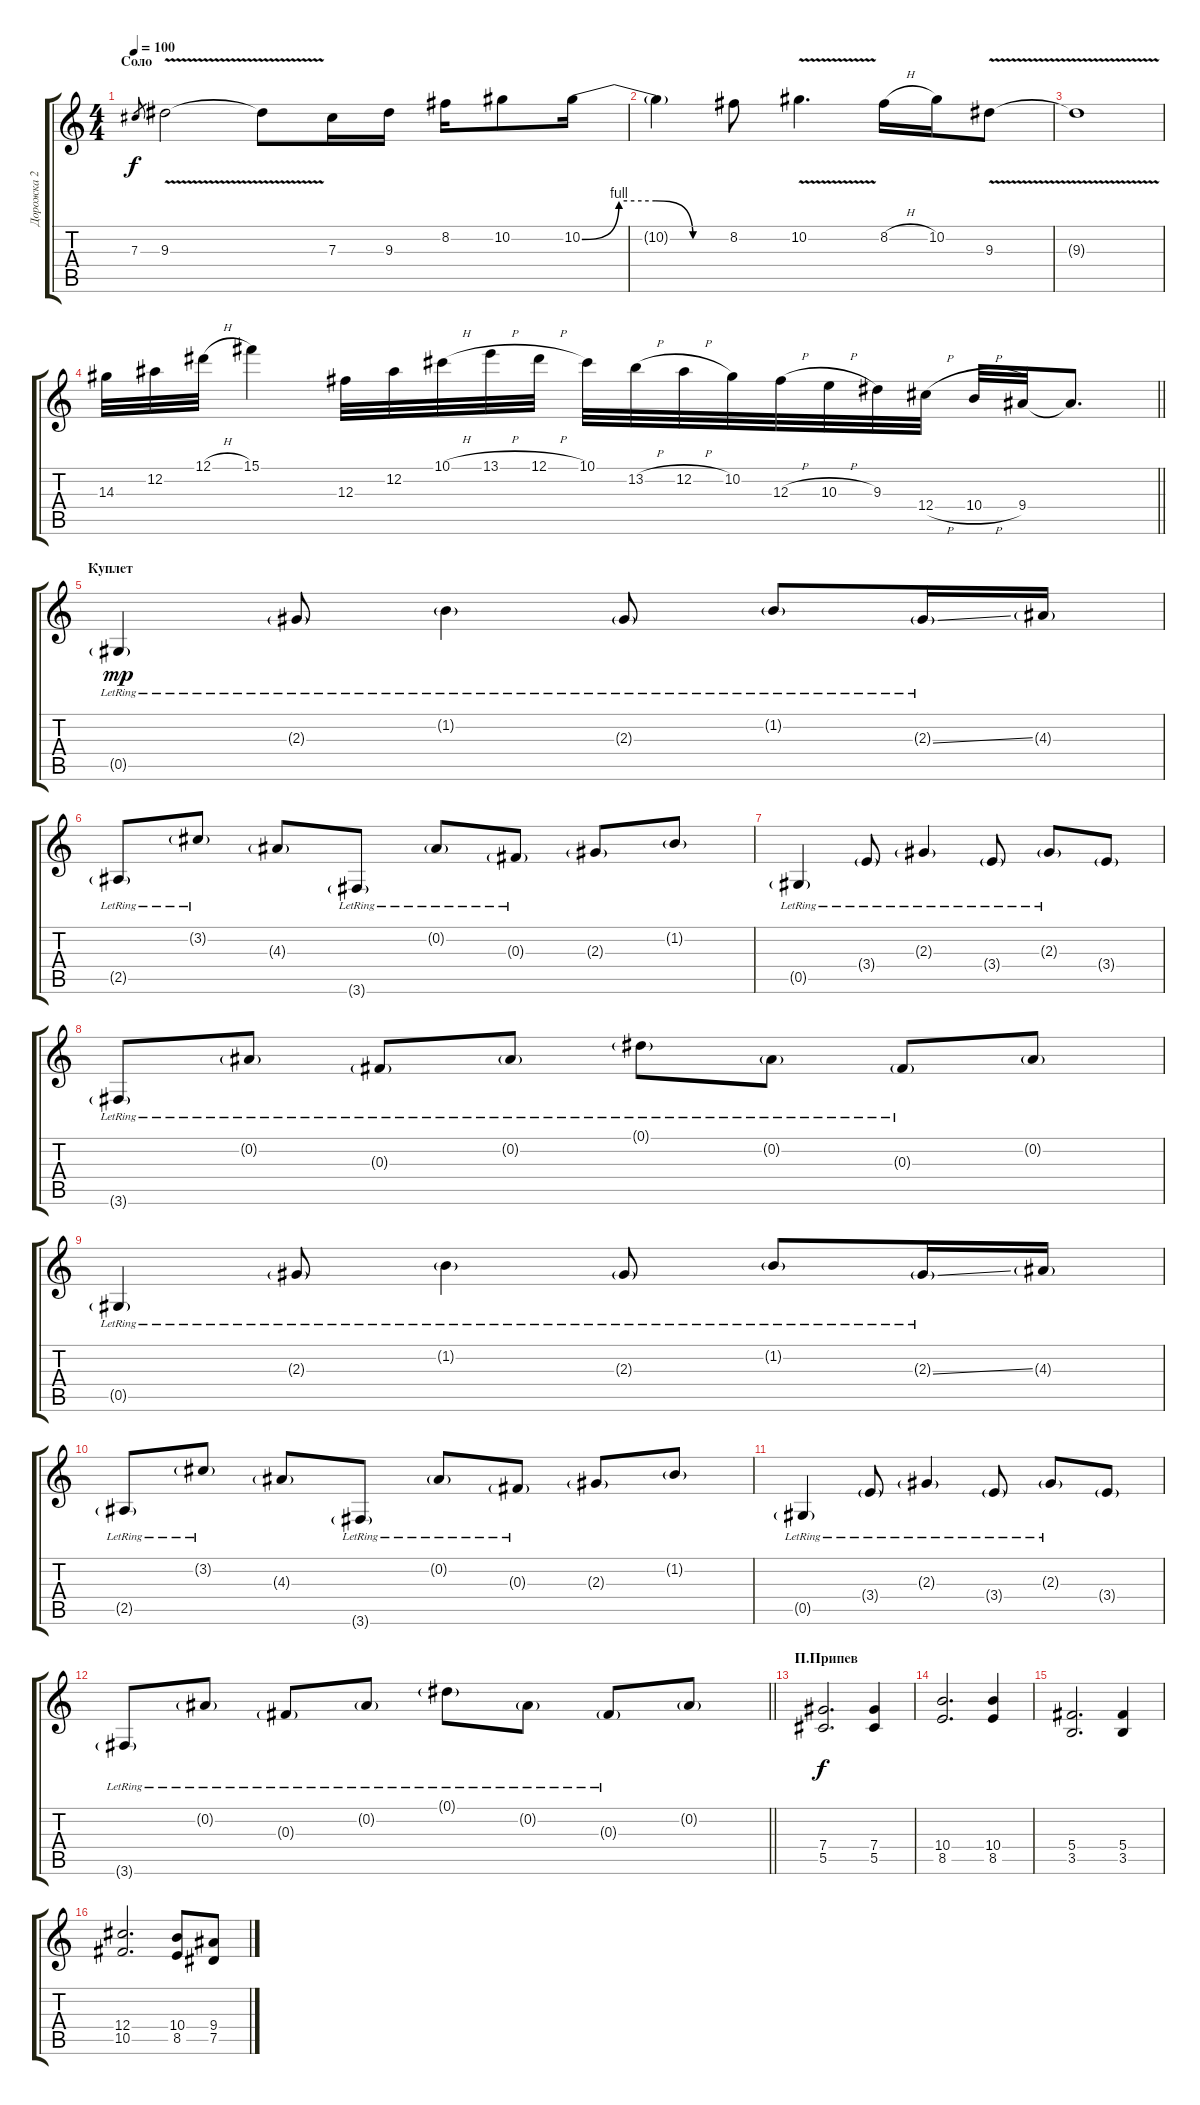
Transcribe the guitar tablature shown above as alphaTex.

\track ("Дорожка 2" "Дорожка 2") {instrument distortionguitar}
\staff {score tabs}
\tuning (Eb4 Bb3 Gb3 Db3 Ab2 Eb2) {hide}
\ts (4 4)
\section ("" "Соло")
\tempo 100
\clef g2
\ks c
7.3.8{gr dy f} 9.3{v}.2{instrument distortionguitar} 9.3{t}.8 7.3.16 9.3.16 8.2.16 10.2.8 10.2{be (custom 0 0 15 4 30 4 45 0 60 0)}.16 |
10.2{t}.4 8.2.8 10.2{v}.4{d} 8.2{h}.16 10.2.16 9.3{v}.8 |
9.3{t}.1 |
\barLineRight lightlight
14.3.32 12.2.32 12.1{h}.32 15.1.4 12.3.32 12.2.32 10.1{h}.32 13.1{h}.32 12.1{h}.32 10.1.32 13.2{h}.32 12.2{h}.32 10.2.32 12.3{h}.32 10.3{h}.32 9.3.32 12.4{h}.32 10.4{h}.32 9.4.32 9.4{t}.8{d} |
\section ("" "Куплет")
0.5{g lr}.4{dy mp instrument electricguitarjazz} 2.3{g lr}.8 1.2{g lr}.4 2.3{g lr}.8 1.2{g lr}.8 2.3{ss g lr}.16 4.3{g}.16 |
2.5{g lr}.8 3.2{g lr}.8 4.3{g}.8 3.6{g lr}.8 0.2{g lr}.8 0.3{g lr}.8 2.3{g}.8 1.2{g}.8 |
0.5{g lr}.4 3.4{g lr}.8 2.3{g lr}.4 3.4{g lr}.8 2.3{g lr}.8 3.4{g}.8 |
3.6{g lr}.8 0.2{g lr}.8 0.3{g lr}.8 0.2{g lr}.8 0.1{g lr}.8 0.2{g lr}.8 0.3{g lr}.8 0.2{g}.8 |
0.5{g lr}.4 2.3{g lr}.8 1.2{g lr}.4 2.3{g lr}.8 1.2{g lr}.8 2.3{ss g lr}.16 4.3{g}.16 |
2.5{g lr}.8 3.2{g lr}.8 4.3{g}.8 3.6{g lr}.8 0.2{g lr}.8 0.3{g lr}.8 2.3{g}.8 1.2{g}.8 |
0.5{g lr}.4 3.4{g lr}.8 2.3{g lr}.4 3.4{g lr}.8 2.3{g lr}.8 3.4{g}.8 |
\barLineRight lightlight
3.6{g lr}.8 0.2{g lr}.8 0.3{g lr}.8 0.2{g lr}.8 0.1{g lr}.8 0.2{g lr}.8 0.3{g lr}.8 0.2{g}.8 |
\section ("" "П.Припев")
(7.4 5.5).2{d dy f instrument distortionguitar} (7.4 5.5).4 |
(10.4 8.5).2{d} (10.4 8.5).4 |
(5.4 3.5).2{d} (5.4 3.5).4 |
(12.4 10.5).2{d} (10.4 8.5).8 (9.4 7.5).8
